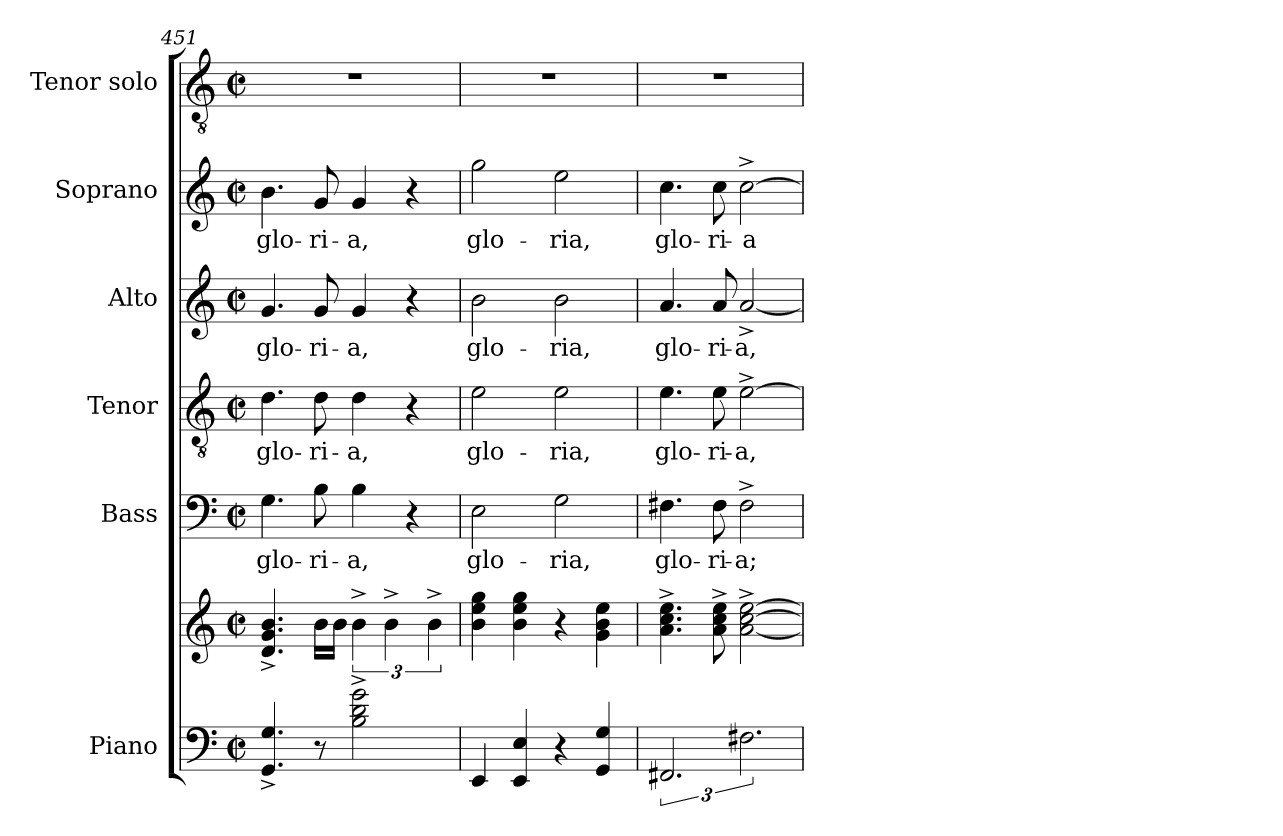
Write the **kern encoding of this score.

**kern	**kern	**kern	**text	**kern	**text	**kern	**text	**kern	**text	**kern
*part6	*part6	*part5	*part5	*part4	*part4	*part3	*part3	*part2	*part2	*part1
*staff7	*staff6	*staff5	*staff5	*staff4	*staff4	*staff3	*staff3	*staff2	*staff2	*staff1
*I"Piano	*	*I"Bass	*	*I"Tenor	*	*I"Alto	*	*I"Soprano	*	*I"Tenor solo
*I'Pno.	*	*I'B.	*	*I'T.	*	*I'A.	*	*I'S.	*	*I'T.s
*clefF4	*clefG2	*clefF4	*	*clefGv2	*	*clefG2	*	*clefG2	*	*clefGv2
*k[]	*k[]	*k[]	*	*k[]	*	*k[]	*	*k[]	*	*k[]
*M2/2	*M2/2	*M2/2	*	*M2/2	*	*M2/2	*	*M2/2	*	*M2/2
*met(c|)	*met(c|)	*met(c|)	*	*met(c|)	*	*met(c|)	*	*met(c|)	*	*met(c|)
=451	=451	=451	=451	=451	=451	=451	=451	=451	=451	=451
!	!	!	!LO:LY:b	!	!LO:LY:b	!	!LO:LY:b	!	!LO:LY:b	!
4.GG/^ 4.G/^	4.d/^ 4.g/^ 4.b/^	4.G\	glo-	4.d\	glo-	4.g/	glo-	4.b\	glo-	1r
!	!	!	!LO:LY:b	!	!LO:LY:b	!	!LO:LY:b	!	!LO:LY:b	!
8r	16b\LL	8B\	-ri-	8d\	-ri-	8g/	-ri-	8g/	-ri-	.
.	16b\JJ	.	.	.	.	.	.	.	.	.
!	!	!	!LO:LY:b	!	!LO:LY:b	!	!LO:LY:b	!	!LO:LY:b	!
2B\^ 2d\^ 2g\^	6b^\	4B\	-a,	4d\	-a,	4g/	-a,	4g/	-a,	.
.	6b^\	.	.	.	.	.	.	.	.	.
.	.	4r	.	4r	.	4r	.	4r	.	.
.	6b^\	.	.	.	.	.	.	.	.	.
=452	=452	=452	=452	=452	=452	=452	=452	=452	=452	=452
!	!	!	!LO:LY:b	!	!LO:LY:b	!	!LO:LY:b	!	!LO:LY:b	!
4EE/	4b\ 4ee\ 4gg\	2E\	glo-	2e\	glo-	2b\	glo-	2gg\	glo-	1r
4EE/ 4E/	4b\ 4ee\ 4gg\	.	.	.	.	.	.	.	.	.
!	!	!	!LO:LY:b	!	!LO:LY:b	!	!LO:LY:b	!	!LO:LY:b	!
4r	4r	2G\	-ria,	2e\	-ria,	2b\	-ria,	2ee\	-ria,	.
4GG/ 4G/	4g\ 4b\ 4ee\	.	.	.	.	.	.	.	.	.
=453	=453	=453	=453	=453	=453	=453	=453	=453	=453	=453
!	!	!	!LO:LY:b	!	!LO:LY:b	!	!LO:LY:b	!	!LO:LY:b	!
3.FF#X	4.a\^ 4.cc\^ 4.ee\^	4.F#X\	glo-	4.e\	glo-	4.a/	glo-	4.cc\	glo-	1r
!	!	!	!LO:LY:b	!	!LO:LY:b	!	!LO:LY:b	!	!LO:LY:b	!
.	8a\^ 8cc\^ 8ee\^	8F#\	-ri-	8e\	-ri-	8a/	-ri-	8cc\	-ri-	.
!	!	!	!LO:LY:b	!	!LO:LY:b	!	!LO:LY:b	!	!LO:LY:b	!
3.F#X	[2a\^ [2cc\^ [2ee\^	2F#^\	-a;	[2e^\	-a,	[2a^/	-a,	[2cc^\	-a	.
=	=	=	=	=	=	=	=	=	=	=
*-	*-	*-	*-	*-	*-	*-	*-	*-	*-	*-
